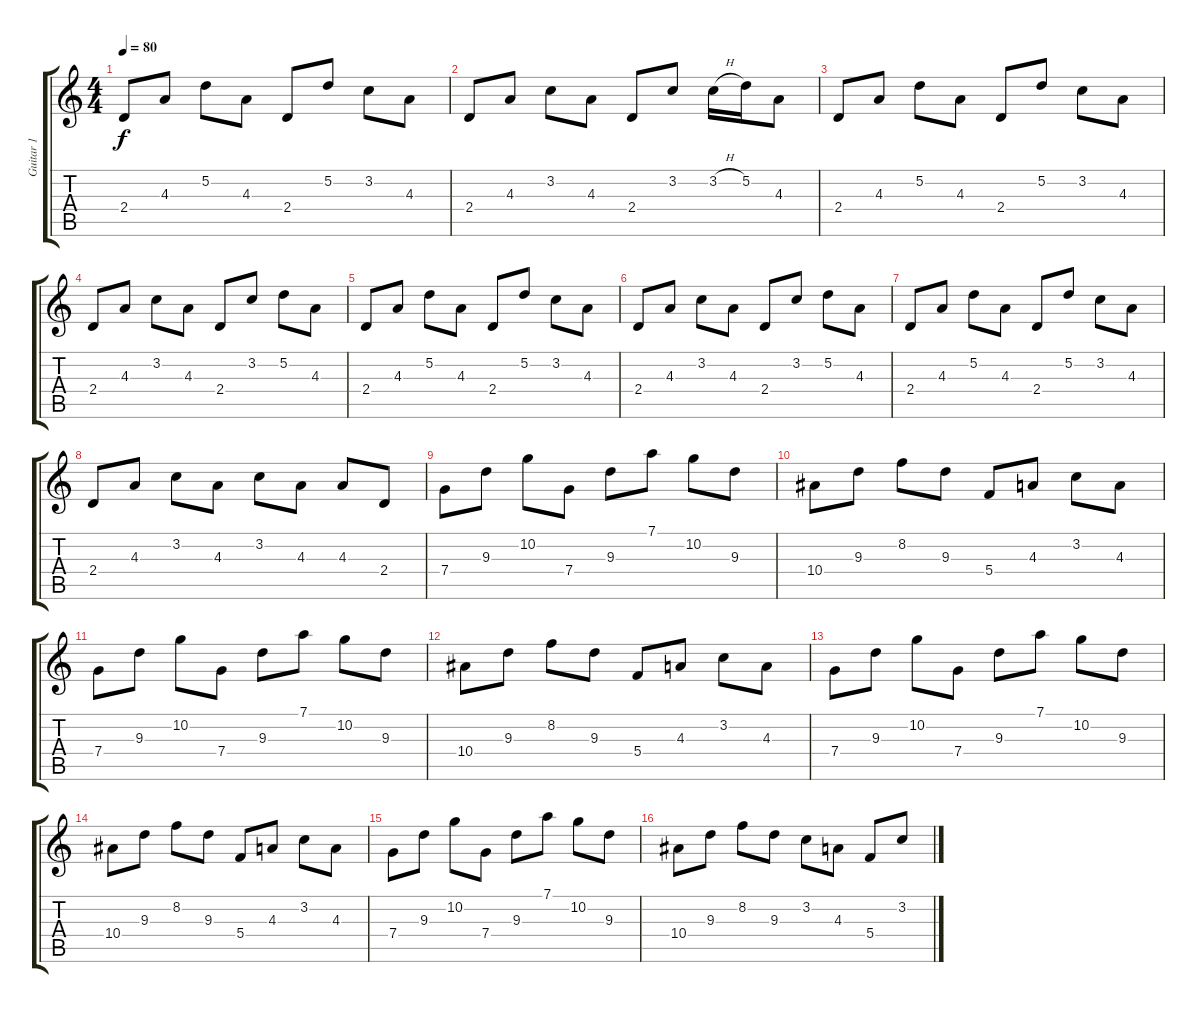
\track ("Guitar 1" "Guitar 1") {instrument acousticguitarsteel}
\staff {score tabs}
\tuning (D4 A3 F3 C3 G2 D2) {hide}
\ts (4 4)
\tempo 80
\clef g2
\ks c
2.4.8{dy f instrument acousticguitarsteel} 4.3.8 5.2.8 4.3.8 2.4.8 5.2.8 3.2.8 4.3.8 |
2.4.8 4.3.8 3.2.8 4.3.8 2.4.8 3.2.8 3.2{h}.16 5.2.16 4.3.8 |
2.4.8 4.3.8 5.2.8 4.3.8 2.4.8 5.2.8 3.2.8 4.3.8 |
2.4.8 4.3.8 3.2.8 4.3.8 2.4.8 3.2.8 5.2.8 4.3.8 |
2.4.8 4.3.8 5.2.8 4.3.8 2.4.8 5.2.8 3.2.8 4.3.8 |
2.4.8 4.3.8 3.2.8 4.3.8 2.4.8 3.2.8 5.2.8 4.3.8 |
2.4.8 4.3.8 5.2.8 4.3.8 2.4.8 5.2.8 3.2.8 4.3.8 |
2.4.8 4.3.8 3.2.8 4.3.8 3.2.8 4.3.8 4.3.8 2.4.8 |
7.4.8 9.3.8 10.2.8 7.4.8 9.3.8 7.1.8 10.2.8 9.3.8 |
10.4.8 9.3.8 8.2.8 9.3.8 5.4.8 4.3.8 3.2.8 4.3.8 |
7.4.8 9.3.8 10.2.8 7.4.8 9.3.8 7.1.8 10.2.8 9.3.8 |
10.4.8 9.3.8 8.2.8 9.3.8 5.4.8 4.3.8 3.2.8 4.3.8 |
7.4.8 9.3.8 10.2.8 7.4.8 9.3.8 7.1.8 10.2.8 9.3.8 |
10.4.8 9.3.8 8.2.8 9.3.8 5.4.8 4.3.8 3.2.8 4.3.8 |
7.4.8 9.3.8 10.2.8 7.4.8 9.3.8 7.1.8 10.2.8 9.3.8 |
10.4.8 9.3.8 8.2.8 9.3.8 3.2.8 4.3.8 5.4.8 3.2.8
